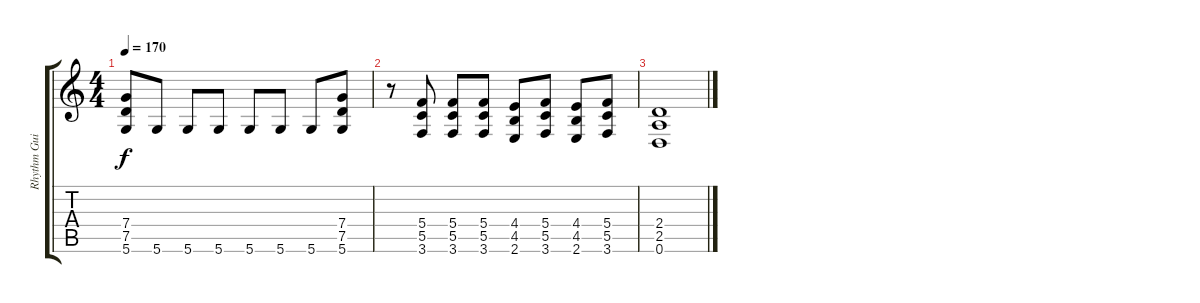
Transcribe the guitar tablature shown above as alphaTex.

\track ("Rhythm Guitar" "Rhythm Gui") {instrument distortionguitar}
\staff {score tabs}
\tuning (D4 A3 F3 C3 G2 D2) {hide}
\ts (4 4)
\tempo 170
\clef g2
\ks c
(7.4{t} 7.5{t} 5.6{t}).8{dy f} 5.6.8 5.6.8 5.6.8 5.6.8 5.6.8 5.6.8 (7.4 7.5 5.6).8 |
r.8 (5.4 5.5 3.6).8 (5.4 5.5 3.6).8 (5.4 5.5 3.6).8 (4.4 4.5 2.6).8 (5.4 5.5 3.6).8 (4.4 4.5 2.6).8 (5.4 5.5 3.6).8 |
(2.4 2.5 0.6).1
